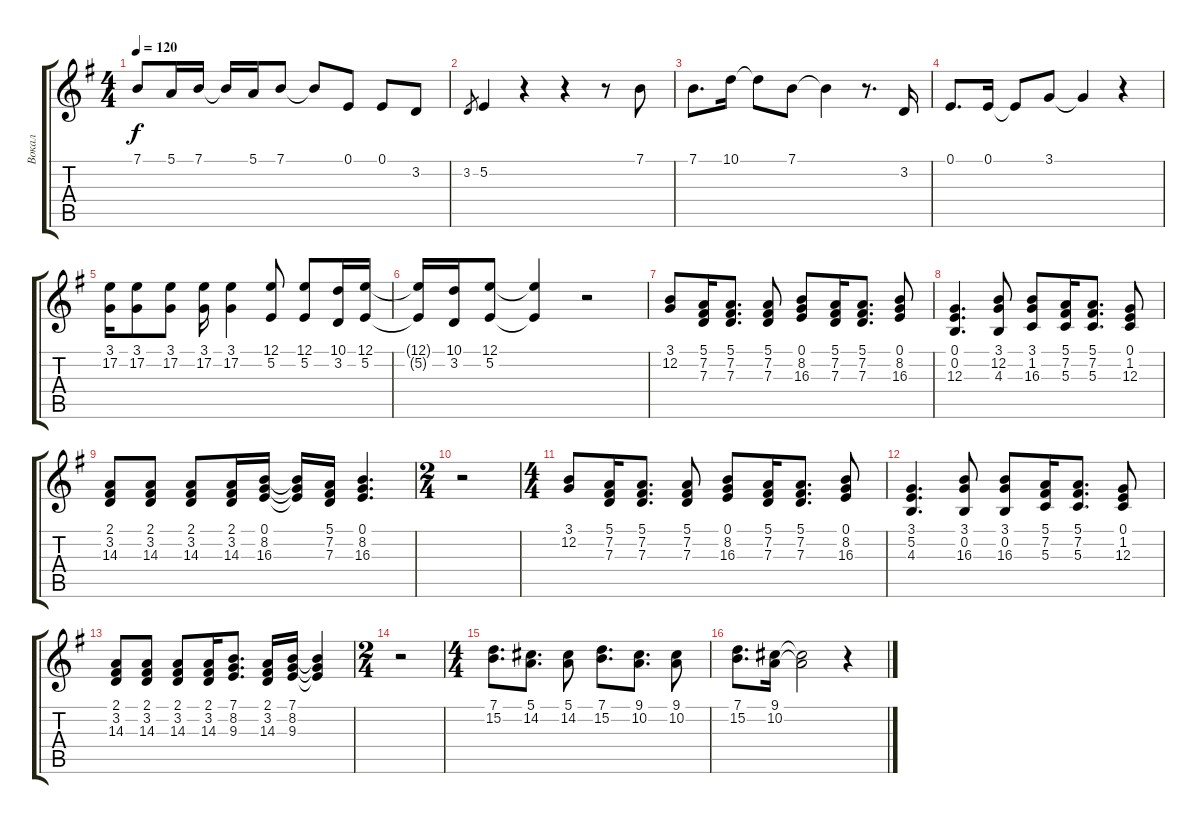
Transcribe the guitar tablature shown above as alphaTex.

\track ("Вокал" "Вокал") {instrument drawbarorgan}
\staff {score tabs}
\tuning (E4 B3 G3 D3 A2 E2) {hide}
\ts (4 4)
\tempo 120
\clef g2
\ks g
7.1.8{dy f} 5.1.16 7.1.16 7.1{t}.16 5.1.16 7.1.8 7.1{t}.8 0.1.8 0.1.8 3.2.8 |
3.2.8{gr} 5.2.4 r.4 r.4 r.8 7.1.8 |
7.1.8{d} 10.1.16 10.1{t}.8 7.1.8 7.1{t}.4 r.8{d} 3.2.16 |
0.1.8{d} 0.1.16 0.1{t}.8 3.1.8 3.1{t}.4 r.4 |
(3.1 17.2).16 (3.1 17.2).8 (3.1 17.2).8 (3.1 17.2).16 (3.1 17.2).4 (12.1 5.2).8 (12.1 5.2).8 (10.1 3.2).16 (12.1 5.2).16 |
(12.1{t} 5.2{t}).16 (10.1 3.2).16 (12.1 5.2).8 (12.1{t} 5.2{t}).4 r.2 |
(3.1 12.2).8 (5.1 7.2 7.3).16 (5.1 7.2 7.3).8{d} (5.1 7.2 7.3).8 (0.1 8.2 16.3).8 (5.1 7.2 7.3).16 (5.1 7.2 7.3).8{d} (0.1 8.2 16.3).8 |
(0.1 0.2 12.3).4{d} (3.1 12.2 4.3).8 (3.1 1.2 16.3).8 (5.1 7.2 5.3).16 (5.1 7.2 5.3).8{d} (0.1 1.2 12.3).8 |
(2.1 3.2 14.3).8 (2.1 3.2 14.3).8 (2.1 3.2 14.3).8 (2.1 3.2 14.3).16 (0.1 8.2 16.3).16 (0.1{t} 8.2{t} 16.3{t}).16 (5.1 7.2 7.3).16 (0.1 8.2 16.3).4{d} |
\ts (2 4)
r.2 |
\ts (4 4)
(3.1 12.2).8 (5.1 7.2 7.3).16 (5.1 7.2 7.3).8{d} (5.1 7.2 7.3).8 (0.1 8.2 16.3).8 (5.1 7.2 7.3).16 (5.1 7.2 7.3).8{d} (0.1 8.2 16.3).8 |
(3.1 5.2 4.3).4{d} (3.1 0.2 16.3).8 (3.1 0.2 16.3).8 (5.1 7.2 5.3).16 (5.1 7.2 5.3).8{d} (0.1 1.2 12.3).8 |
(2.1 3.2 14.3).8 (2.1 3.2 14.3).8 (2.1 3.2 14.3).8 (2.1 3.2 14.3).16 (7.1 8.2 9.3).8{d} (2.1 3.2 14.3).16 (7.1 8.2 9.3).16 (7.1{t} 8.2{t} 9.3{t}).4 |
\ts (2 4)
r.2 |
\ts (4 4)
(7.1 15.2).8{d} (5.1 14.2).8{d} (5.1 14.2).8 (7.1 15.2).8{d} (9.1 10.2).8{d} (9.1 10.2).8 |
(7.1 15.2).8{d} (9.1 10.2).16 (9.1{t} 10.2{t}).2 r.4
